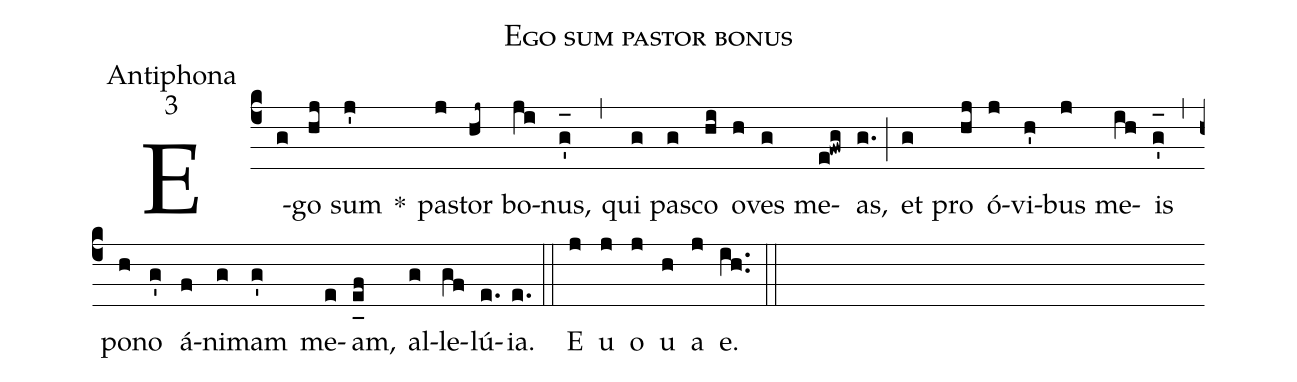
name:Ego sum pastor bonus;
office-part:Antiphona;
mode:3;
%%
(c4) E(g)go(hj) sum(j') *() pa(j)stor(hj~) bo(ji)nus,(g'_[oh:h]) (,) qui(g) pa(g)sco(hi) o(h)ves(g) me(e!fwg)as,(g.) (;) et(g) pro(hj) ó(j)vi(h')bus(j) me(ih)is(g'_[oh:h]) (,) po(h)no(g') á(f)ni(g)mam(g') me(e)am,(e_[uh:l]f) al(g)le(gf)lú(e.){ia}.(e.) (::) <eu>E(j) u(j) o(j) u(h) a(j) e.</eu>(ih..) (::)
